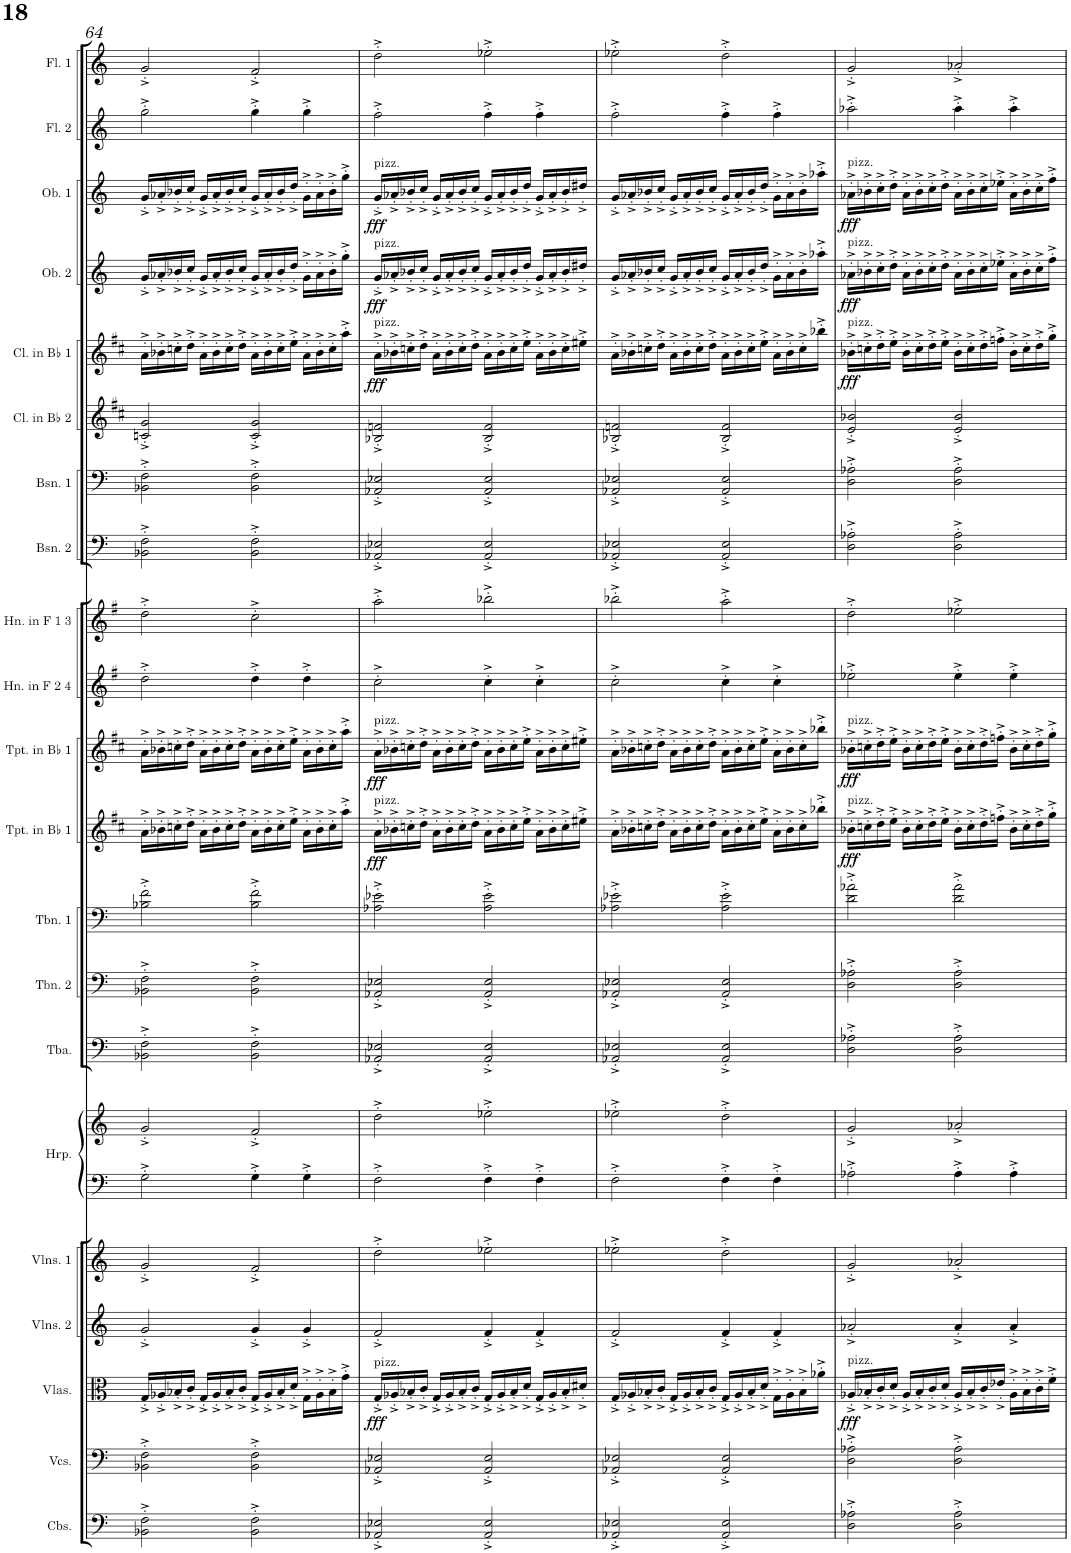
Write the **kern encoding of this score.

**kern	**kern	**kern	**dynam	**kern	**kern	**kern	**kern	**kern	**kern	**kern	**kern	**dynam	**kern	**dynam	**kern	**kern	**kern	**kern	**kern	**kern	**dynam	**kern	**dynam	**kern	**dynam	**kern	**kern
*part21	*part20	*part19	*part19	*part18	*part17	*part16	*part16	*part15	*part14	*part13	*part12	*part12	*part11	*part11	*part10	*part9	*part8	*part7	*part6	*part5	*part5	*part4	*part4	*part3	*part3	*part2	*part1
*staff22	*staff21	*staff20	*staff20	*staff19	*staff18	*staff17	*staff16	*staff15	*staff14	*staff13	*staff12	*staff12	*staff11	*staff11	*staff10	*staff9	*staff8	*staff7	*staff6	*staff5	*staff5	*staff4	*staff4	*staff3	*staff3	*staff2	*staff1
*I"Contrabasses	*I"Violoncellos	*I"Violas	*	*I"Violins 2	*I"Violins 1	*I"Harp	*	*I"Tuba	*I"Trombone 2	*I"Trombone 1	*I"Trumpet in Bb 1	*	*I"Trumpet in Bb 1	*	*I"Horn in F 2 &amp; 4	*I"Horn in F 1 &amp; 3	*I"Bassoon 2	*I"Bassoon 1	*I"Clarinet in Bb 2	*I"Clarinet in Bb 1	*	*I"Oboe 2	*	*I"Oboe 1	*	*I"Flute 2	*I"Flute 1
*I'Cbs.	*I'Vcs.	*I'Vlas.	*	*I'Vlns. 2	*I'Vlns. 1	*I'Hrp.	*	*I'Tba.	*I'Tbn. 2	*I'Tbn. 1	*I'Tpt. in Bb 1	*	*I'Tpt. in Bb 1	*	*I'Hn. in F 2 4	*I'Hn. in F 1 3	*I'Bsn. 2	*I'Bsn. 1	*I'Cl. in Bb 2	*I'Cl. in Bb 1	*	*I'Ob. 2	*	*I'Ob. 1	*	*I'Fl. 2	*I'Fl. 1
!!LO:PB:g=z
*clefF4	*clefF4	*clefC3	*	*clefG2	*clefG2	*clefF4	*clefG2	*clefF4	*clefF4	*clefF4	*clefG2	*	*clefG2	*	*clefG2	*clefG2	*clefF4	*clefF4	*clefG2	*clefG2	*	*clefG2	*	*clefG2	*	*clefG2	*clefG2
*Trd7c12	*	*	*	*	*	*	*	*	*	*	*Trd1c2	*	*Trd1c2	*	*Trd4c7	*Trd4c7	*	*	*Trd1c2	*Trd1c2	*	*	*	*	*	*	*
*k[]	*k[]	*k[]	*	*k[]	*k[]	*k[]	*k[]	*k[]	*k[]	*k[]	*k[f#c#]	*	*k[f#c#]	*	*k[f#]	*k[f#]	*k[]	*k[]	*k[f#c#]	*k[f#c#]	*	*k[]	*	*k[]	*	*k[]	*k[]
*M4/4	*M4/4	*M4/4	*	*M4/4	*M4/4	*M4/4	*M4/4	*M4/4	*M4/4	*M4/4	*M4/4	*	*M4/4	*	*M4/4	*M4/4	*M4/4	*M4/4	*M4/4	*M4/4	*	*M4/4	*	*M4/4	*	*M4/4	*M4/4
=64	=64	=64	=64	=64	=64	=64	=64	=64	=64	=64	=64	=64	=64	=64	=64	=64	=64	=64	=64	=64	=64	=64	=64	=64	=64	=64	=64
2BB-X\'^ 2F\'^	2BB-X\'^ 2F\'^	16G'^/LL	.	2g'^/	2g'^/	2G'^\	2g'^/	2BB-X\'^ 2F\'^	2BB-X\'^ 2F\'^	2B-X\'^ 2f\'^	16a'^\LL	.	16a'^\LL	.	2dd'^\	2dd'^\	2BB-X\'^ 2F\'^	2BB-X\'^ 2F\'^	2cn/'^ 2g/'^	16a'^\LL	.	16g'^/LL	.	16g'^/LL	.	2gg'^\	2g'^/
.	.	16A-X'^/	.	.	.	.	.	.	.	.	16b-X'^\	.	16b-X'^\	.	.	.	.	.	.	16b-X'^\	.	16a-X'^/	.	16a-X'^/	.	.	.
.	.	16B-X'^/	.	.	.	.	.	.	.	.	16ccn'^\	.	16ccn'^\	.	.	.	.	.	.	16ccn'^\	.	16b-X'^/	.	16b-X'^/	.	.	.
.	.	16c'^/JJ	.	.	.	.	.	.	.	.	16dd'^\JJ	.	16dd'^\JJ	.	.	.	.	.	.	16dd'^\JJ	.	16cc'^/JJ	.	16cc'^/JJ	.	.	.
.	.	16G'^/LL	.	.	.	.	.	.	.	.	16a'^\LL	.	16a'^\LL	.	.	.	.	.	.	16a'^\LL	.	16g'^/LL	.	16g'^/LL	.	.	.
.	.	16A-'^/	.	.	.	.	.	.	.	.	16b-'^\	.	16b-'^\	.	.	.	.	.	.	16b-'^\	.	16a-'^/	.	16a-'^/	.	.	.
.	.	16B-'^/	.	.	.	.	.	.	.	.	16cc'^\	.	16cc'^\	.	.	.	.	.	.	16cc'^\	.	16b-'^/	.	16b-'^/	.	.	.
.	.	16c'^/JJ	.	.	.	.	.	.	.	.	16dd'^\JJ	.	16dd'^\JJ	.	.	.	.	.	.	16dd'^\JJ	.	16cc'^/JJ	.	16cc'^/JJ	.	.	.
2BB-\'^ 2F\'^	2BB-\'^ 2F\'^	16G'^/LL	.	4g'^/	2f'^/	4G'^\	2f'^/	2BB-\'^ 2F\'^	2BB-\'^ 2F\'^	2B-\'^ 2f\'^	16a'^\LL	.	16a'^\LL	.	4dd'^\	2cc'^\	2BB-\'^ 2F\'^	2BB-\'^ 2F\'^	2c/'^ 2g/'^	16a'^\LL	.	16g'^/LL	.	16g'^/LL	.	4gg'^\	2f'^/
.	.	16A-'^/	.	.	.	.	.	.	.	.	16b-'^\	.	16b-'^\	.	.	.	.	.	.	16b-'^\	.	16a-'^/	.	16a-'^/	.	.	.
.	.	16B-'^/	.	.	.	.	.	.	.	.	16cc'^\	.	16cc'^\	.	.	.	.	.	.	16cc'^\	.	16b-'^/	.	16b-'^/	.	.	.
.	.	16d'^/JJ	.	.	.	.	.	.	.	.	16ee'^\JJ	.	16ee'^\JJ	.	.	.	.	.	.	16ee'^\JJ	.	16dd'^/JJ	.	16dd'^/JJ	.	.	.
.	.	16G'^\LL	.	4g'^/	.	4G'^\	.	.	.	.	16a'^\LL	.	16a'^\LL	.	4dd'^\	.	.	.	.	16a'^\LL	.	16g'^\LL	.	16g'^\LL	.	4gg'^\	.
.	.	16A-'^\	.	.	.	.	.	.	.	.	16b-'^\	.	16b-'^\	.	.	.	.	.	.	16b-'^\	.	16a-'^\	.	16a-'^\	.	.	.
.	.	16B-'^\	.	.	.	.	.	.	.	.	16cc'^\	.	16cc'^\	.	.	.	.	.	.	16cc'^\	.	16b-'^\	.	16b-'^\	.	.	.
.	.	16g'^\JJ	.	.	.	.	.	.	.	.	16aa'^\JJ	.	16aa'^\JJ	.	.	.	.	.	.	16aa'^\JJ	.	16gg'^\JJ	.	16gg'^\JJ	.	.	.
=65	=65	=65	=65	=65	=65	=65	=65	=65	=65	=65	=65	=65	=65	=65	=65	=65	=65	=65	=65	=65	=65	=65	=65	=65	=65	=65	=65
!	!	!	!	!	!	!	!	!	!	!	!	!	!	!	!	!	!	!	!	!	!	!	!	!LO:TX:a:t=pizz.	!	!	!
!	!	!	!	!	!	!	!	!	!	!	!	!	!	!	!	!	!	!	!	!	!	!LO:TX:a:t=pizz.	!	!	!	!	!
!	!	!	!	!	!	!	!	!	!	!	!	!	!	!	!	!	!	!	!	!LO:TX:a:t=pizz.	!	!	!	!	!	!	!
!	!	!	!	!	!	!	!	!	!	!	!	!	!LO:TX:a:t=pizz.	!	!	!	!	!	!	!	!	!	!	!	!	!	!
!	!	!	!	!	!	!	!	!	!	!	!LO:TX:a:t=pizz.	!	!	!	!	!	!	!	!	!	!	!	!	!	!	!	!
!	!	!LO:TX:a:t=pizz.	!	!	!	!	!	!	!	!	!	!	!	!	!	!	!	!	!	!	!	!	!	!	!	!	!
!	!	!	!LO:DY:b	!	!	!	!	!	!	!	!	!LO:DY:b	!	!LO:DY:b	!	!	!	!	!	!	!LO:DY:b	!	!LO:DY:b	!	!LO:DY:b	!	!
2AA-X/'^ 2E-X/'^	2AA-X/'^ 2E-X/'^	16G'^/LL	fff	2f'^/	2dd'^\	2F'^\	2dd'^\	2AA-X/'^ 2E-X/'^	2AA-X/'^ 2E-X/'^	2A-X\'^ 2e-X\'^	16a'^\LL	fff	16a'^\LL	fff	2cc'^\	2aa'^\	2AA-X/'^ 2E-X/'^	2AA-X/'^ 2E-X/'^	2B-X/'^ 2fn/'^	16a'^\LL	fff	16g'^/LL	fff	16g'^/LL	fff	2ff'^\	2dd'^\
.	.	16A-X'^/	.	.	.	.	.	.	.	.	16b-X'^\	.	16b-X'^\	.	.	.	.	.	.	16b-X'^\	.	16a-X'^/	.	16a-X'^/	.	.	.
.	.	16B-X'^/	.	.	.	.	.	.	.	.	16ccn'^\	.	16ccn'^\	.	.	.	.	.	.	16ccn'^\	.	16b-X'^/	.	16b-X'^/	.	.	.
.	.	16c'^/JJ	.	.	.	.	.	.	.	.	16dd'^\JJ	.	16dd'^\JJ	.	.	.	.	.	.	16dd'^\JJ	.	16cc'^/JJ	.	16cc'^/JJ	.	.	.
.	.	16G'^/LL	.	.	.	.	.	.	.	.	16a'^\LL	.	16a'^\LL	.	.	.	.	.	.	16a'^\LL	.	16g'^/LL	.	16g'^/LL	.	.	.
.	.	16A-'^/	.	.	.	.	.	.	.	.	16b-'^\	.	16b-'^\	.	.	.	.	.	.	16b-'^\	.	16a-'^/	.	16a-'^/	.	.	.
.	.	16B-'^/	.	.	.	.	.	.	.	.	16cc'^\	.	16cc'^\	.	.	.	.	.	.	16cc'^\	.	16b-'^/	.	16b-'^/	.	.	.
.	.	16c'^/JJ	.	.	.	.	.	.	.	.	16dd'^\JJ	.	16dd'^\JJ	.	.	.	.	.	.	16dd'^\JJ	.	16cc'^/JJ	.	16cc'^/JJ	.	.	.
2AA-/'^ 2E-/'^	2AA-/'^ 2E-/'^	16G'^/LL	.	4f'^/	2ee-X'^\	4F'^\	2ee-X'^\	2AA-/'^ 2E-/'^	2AA-/'^ 2E-/'^	2A-\'^ 2e-\'^	16a'^\LL	.	16a'^\LL	.	4cc'^\	2bb-X'^\	2AA-/'^ 2E-/'^	2AA-/'^ 2E-/'^	2B-/'^ 2f/'^	16a'^\LL	.	16g'^/LL	.	16g'^/LL	.	4ff'^\	2ee-X'^\
.	.	16A-'^/	.	.	.	.	.	.	.	.	16b-'^\	.	16b-'^\	.	.	.	.	.	.	16b-'^\	.	16a-'^/	.	16a-'^/	.	.	.
.	.	16B-'^/	.	.	.	.	.	.	.	.	16cc'^\	.	16cc'^\	.	.	.	.	.	.	16cc'^\	.	16b-'^/	.	16b-'^/	.	.	.
.	.	16d'^/JJ	.	.	.	.	.	.	.	.	16ee'^\JJ	.	16ee'^\JJ	.	.	.	.	.	.	16ee'^\JJ	.	16dd'^/JJ	.	16dd'^/JJ	.	.	.
.	.	16G'^/LL	.	4f'^/	.	4F'^\	.	.	.	.	16a'^\LL	.	16a'^\LL	.	4cc'^\	.	.	.	.	16a'^\LL	.	16g'^/LL	.	16g'^/LL	.	4ff'^\	.
.	.	16A-'^/	.	.	.	.	.	.	.	.	16b-'^\	.	16b-'^\	.	.	.	.	.	.	16b-'^\	.	16a-'^/	.	16a-'^/	.	.	.
.	.	16B-'^/	.	.	.	.	.	.	.	.	16cc'^\	.	16cc'^\	.	.	.	.	.	.	16cc'^\	.	16b-'^/	.	16b-'^/	.	.	.
.	.	16d#X'^/JJ	.	.	.	.	.	.	.	.	16ee#X'^\JJ	.	16ee#X'^\JJ	.	.	.	.	.	.	16ee#X'^\JJ	.	16dd#X'^/JJ	.	16dd#X'^/JJ	.	.	.
=66	=66	=66	=66	=66	=66	=66	=66	=66	=66	=66	=66	=66	=66	=66	=66	=66	=66	=66	=66	=66	=66	=66	=66	=66	=66	=66	=66
2AA-X/'^ 2E-X/'^	2AA-X/'^ 2E-X/'^	16G'^/LL	.	2f'^/	2ee-X'^\	2F'^\	2ee-X'^\	2AA-X/'^ 2E-X/'^	2AA-X/'^ 2E-X/'^	2A-X\'^ 2e-X\'^	16a'^\LL	.	16a'^\LL	.	2cc'^\	2bb-X'^\	2AA-X/'^ 2E-X/'^	2AA-X/'^ 2E-X/'^	2B-X/'^ 2fn/'^	16a'^\LL	.	16g'^/LL	.	16g'^/LL	.	2ff'^\	2ee-X'^\
.	.	16A-X'^/	.	.	.	.	.	.	.	.	16b-X'^\	.	16b-X'^\	.	.	.	.	.	.	16b-X'^\	.	16a-X'^/	.	16a-X'^/	.	.	.
.	.	16B-X'^/	.	.	.	.	.	.	.	.	16ccn'^\	.	16ccn'^\	.	.	.	.	.	.	16ccn'^\	.	16b-X'^/	.	16b-X'^/	.	.	.
.	.	16c'^/JJ	.	.	.	.	.	.	.	.	16dd'^\JJ	.	16dd'^\JJ	.	.	.	.	.	.	16dd'^\JJ	.	16cc'^/JJ	.	16cc'^/JJ	.	.	.
.	.	16G'^/LL	.	.	.	.	.	.	.	.	16a'^\LL	.	16a'^\LL	.	.	.	.	.	.	16a'^\LL	.	16g'^/LL	.	16g'^/LL	.	.	.
.	.	16A-'^/	.	.	.	.	.	.	.	.	16b-'^\	.	16b-'^\	.	.	.	.	.	.	16b-'^\	.	16a-'^/	.	16a-'^/	.	.	.
.	.	16B-'^/	.	.	.	.	.	.	.	.	16cc'^\	.	16cc'^\	.	.	.	.	.	.	16cc'^\	.	16b-'^/	.	16b-'^/	.	.	.
.	.	16c'^/JJ	.	.	.	.	.	.	.	.	16dd'^\JJ	.	16dd'^\JJ	.	.	.	.	.	.	16dd'^\JJ	.	16cc'^/JJ	.	16cc'^/JJ	.	.	.
2AA-/'^ 2E-/'^	2AA-/'^ 2E-/'^	16G'^/LL	.	4f'^/	2dd'^\	4F'^\	2dd'^\	2AA-/'^ 2E-/'^	2AA-/'^ 2E-/'^	2A-\'^ 2e-\'^	16a'^\LL	.	16a'^\LL	.	4cc'^\	2aa'^\	2AA-/'^ 2E-/'^	2AA-/'^ 2E-/'^	2B-/'^ 2f/'^	16a'^\LL	.	16g'^/LL	.	16g'^/LL	.	4ff'^\	2dd'^\
.	.	16A-'^/	.	.	.	.	.	.	.	.	16b-'^\	.	16b-'^\	.	.	.	.	.	.	16b-'^\	.	16a-'^/	.	16a-'^/	.	.	.
.	.	16B-'^/	.	.	.	.	.	.	.	.	16cc'^\	.	16cc'^\	.	.	.	.	.	.	16cc'^\	.	16b-'^/	.	16b-'^/	.	.	.
.	.	16d'^/JJ	.	.	.	.	.	.	.	.	16ee'^\JJ	.	16ee'^\JJ	.	.	.	.	.	.	16ee'^\JJ	.	16dd'^/JJ	.	16dd'^/JJ	.	.	.
.	.	16G'^\LL	.	4f'^/	.	4F'^\	.	.	.	.	16a'^\LL	.	16a'^\LL	.	4cc'^\	.	.	.	.	16a'^\LL	.	16g'^\LL	.	16g'^\LL	.	4ff'^\	.
.	.	16A-'^\	.	.	.	.	.	.	.	.	16b-'^\	.	16b-'^\	.	.	.	.	.	.	16b-'^\	.	16a-'^\	.	16a-'^\	.	.	.
.	.	16B-'^\	.	.	.	.	.	.	.	.	16cc'^\	.	16cc'^\	.	.	.	.	.	.	16cc'^\	.	16b-'^\	.	16b-'^\	.	.	.
.	.	16a-X'^\JJ	.	.	.	.	.	.	.	.	16bb-X'^\JJ	.	16bb-X'^\JJ	.	.	.	.	.	.	16bb-X'^\JJ	.	16aa-X'^\JJ	.	16aa-X'^\JJ	.	.	.
=67	=67	=67	=67	=67	=67	=67	=67	=67	=67	=67	=67	=67	=67	=67	=67	=67	=67	=67	=67	=67	=67	=67	=67	=67	=67	=67	=67
!	!	!	!	!	!	!	!	!	!	!	!	!	!	!	!	!	!	!	!	!	!	!	!	!LO:TX:a:t=pizz.	!	!	!
!	!	!	!	!	!	!	!	!	!	!	!	!	!	!	!	!	!	!	!	!	!	!LO:TX:a:t=pizz.	!	!	!	!	!
!	!	!	!	!	!	!	!	!	!	!	!	!	!	!	!	!	!	!	!	!LO:TX:a:t=pizz.	!	!	!	!	!	!	!
!	!	!	!	!	!	!	!	!	!	!	!	!	!LO:TX:a:t=pizz.	!	!	!	!	!	!	!	!	!	!	!	!	!	!
!	!	!	!	!	!	!	!	!	!	!	!LO:TX:a:t=pizz.	!	!	!	!	!	!	!	!	!	!	!	!	!	!	!	!
!	!	!LO:TX:a:t=pizz.	!	!	!	!	!	!	!	!	!	!	!	!	!	!	!	!	!	!	!	!	!	!	!	!	!
!	!	!	!LO:DY:b	!	!	!	!	!	!	!	!	!LO:DY:b	!	!LO:DY:b	!	!	!	!	!	!	!LO:DY:b	!	!LO:DY:b	!	!LO:DY:b	!	!
2D\'^ 2A-X\'^	2D\'^ 2A-X\'^	16A-X'^/LL	fff	2a-X'^/	2g'^/	2A-X'^\	2g'^/	2D\'^ 2A-X\'^	2D\'^ 2A-X\'^	2d\'^ 2a-X\'^	16b-X'^\LL	fff	16b-X'^\LL	fff	2ee-X'^\	2dd'^\	2D\'^ 2A-X\'^	2D\'^ 2A-X\'^	2e/'^ 2b-X/'^	16b-X'^\LL	fff	16a-X'^\LL	fff	16a-X'^\LL	fff	2aa-X'^\	2g'^/
.	.	16B-X'^/	.	.	.	.	.	.	.	.	16ccn'^\	.	16ccn'^\	.	.	.	.	.	.	16ccn'^\	.	16b-X'^\	.	16b-X'^\	.	.	.
.	.	16c'^/	.	.	.	.	.	.	.	.	16dd'^\	.	16dd'^\	.	.	.	.	.	.	16dd'^\	.	16cc'^\	.	16cc'^\	.	.	.
.	.	16d'^/JJ	.	.	.	.	.	.	.	.	16ee'^\JJ	.	16ee'^\JJ	.	.	.	.	.	.	16ee'^\JJ	.	16dd'^\JJ	.	16dd'^\JJ	.	.	.
.	.	16A-'^/LL	.	.	.	.	.	.	.	.	16b-'^\LL	.	16b-'^\LL	.	.	.	.	.	.	16b-'^\LL	.	16a-'^\LL	.	16a-'^\LL	.	.	.
.	.	16B-'^/	.	.	.	.	.	.	.	.	16cc'^\	.	16cc'^\	.	.	.	.	.	.	16cc'^\	.	16b-'^\	.	16b-'^\	.	.	.
.	.	16c'^/	.	.	.	.	.	.	.	.	16dd'^\	.	16dd'^\	.	.	.	.	.	.	16dd'^\	.	16cc'^\	.	16cc'^\	.	.	.
.	.	16d'^/JJ	.	.	.	.	.	.	.	.	16ee'^\JJ	.	16ee'^\JJ	.	.	.	.	.	.	16ee'^\JJ	.	16dd'^\JJ	.	16dd'^\JJ	.	.	.
2D\'^ 2A-\'^	2D\'^ 2A-\'^	16A-'^/LL	.	4a-'^/	2a-X'^/	4A-'^\	2a-X'^/	2D\'^ 2A-\'^	2D\'^ 2A-\'^	2d\'^ 2a-\'^	16b-'^\LL	.	16b-'^\LL	.	4ee-'^\	2ee-X'^\	2D\'^ 2A-\'^	2D\'^ 2A-\'^	2e/'^ 2b-/'^	16b-'^\LL	.	16a-'^\LL	.	16a-'^\LL	.	4aa-'^\	2a-X'^/
.	.	16B-'^/	.	.	.	.	.	.	.	.	16cc'^\	.	16cc'^\	.	.	.	.	.	.	16cc'^\	.	16b-'^\	.	16b-'^\	.	.	.
.	.	16c'^/	.	.	.	.	.	.	.	.	16dd'^\	.	16dd'^\	.	.	.	.	.	.	16dd'^\	.	16cc'^\	.	16cc'^\	.	.	.
.	.	16e-X'^/JJ	.	.	.	.	.	.	.	.	16ffn'^\JJ	.	16ffn'^\JJ	.	.	.	.	.	.	16ffn'^\JJ	.	16ee-X'^\JJ	.	16ee-X'^\JJ	.	.	.
.	.	16A-'^\LL	.	4a-'^/	.	4A-'^\	.	.	.	.	16b-'^\LL	.	16b-'^\LL	.	4ee-'^\	.	.	.	.	16b-'^\LL	.	16a-'^\LL	.	16a-'^\LL	.	4aa-'^\	.
.	.	16B-'^\	.	.	.	.	.	.	.	.	16cc'^\	.	16cc'^\	.	.	.	.	.	.	16cc'^\	.	16b-'^\	.	16b-'^\	.	.	.
.	.	16c'^\	.	.	.	.	.	.	.	.	16dd'^\	.	16dd'^\	.	.	.	.	.	.	16dd'^\	.	16cc'^\	.	16cc'^\	.	.	.
.	.	16f'^\JJ	.	.	.	.	.	.	.	.	16gg'^\JJ	.	16gg'^\JJ	.	.	.	.	.	.	16gg'^\JJ	.	16ff'^\JJ	.	16ff'^\JJ	.	.	.
=	=	=	=	=	=	=	=	=	=	=	=	=	=	=	=	=	=	=	=	=	=	=	=	=	=	=	=
*-	*-	*-	*-	*-	*-	*-	*-	*-	*-	*-	*-	*-	*-	*-	*-	*-	*-	*-	*-	*-	*-	*-	*-	*-	*-	*-	*-
